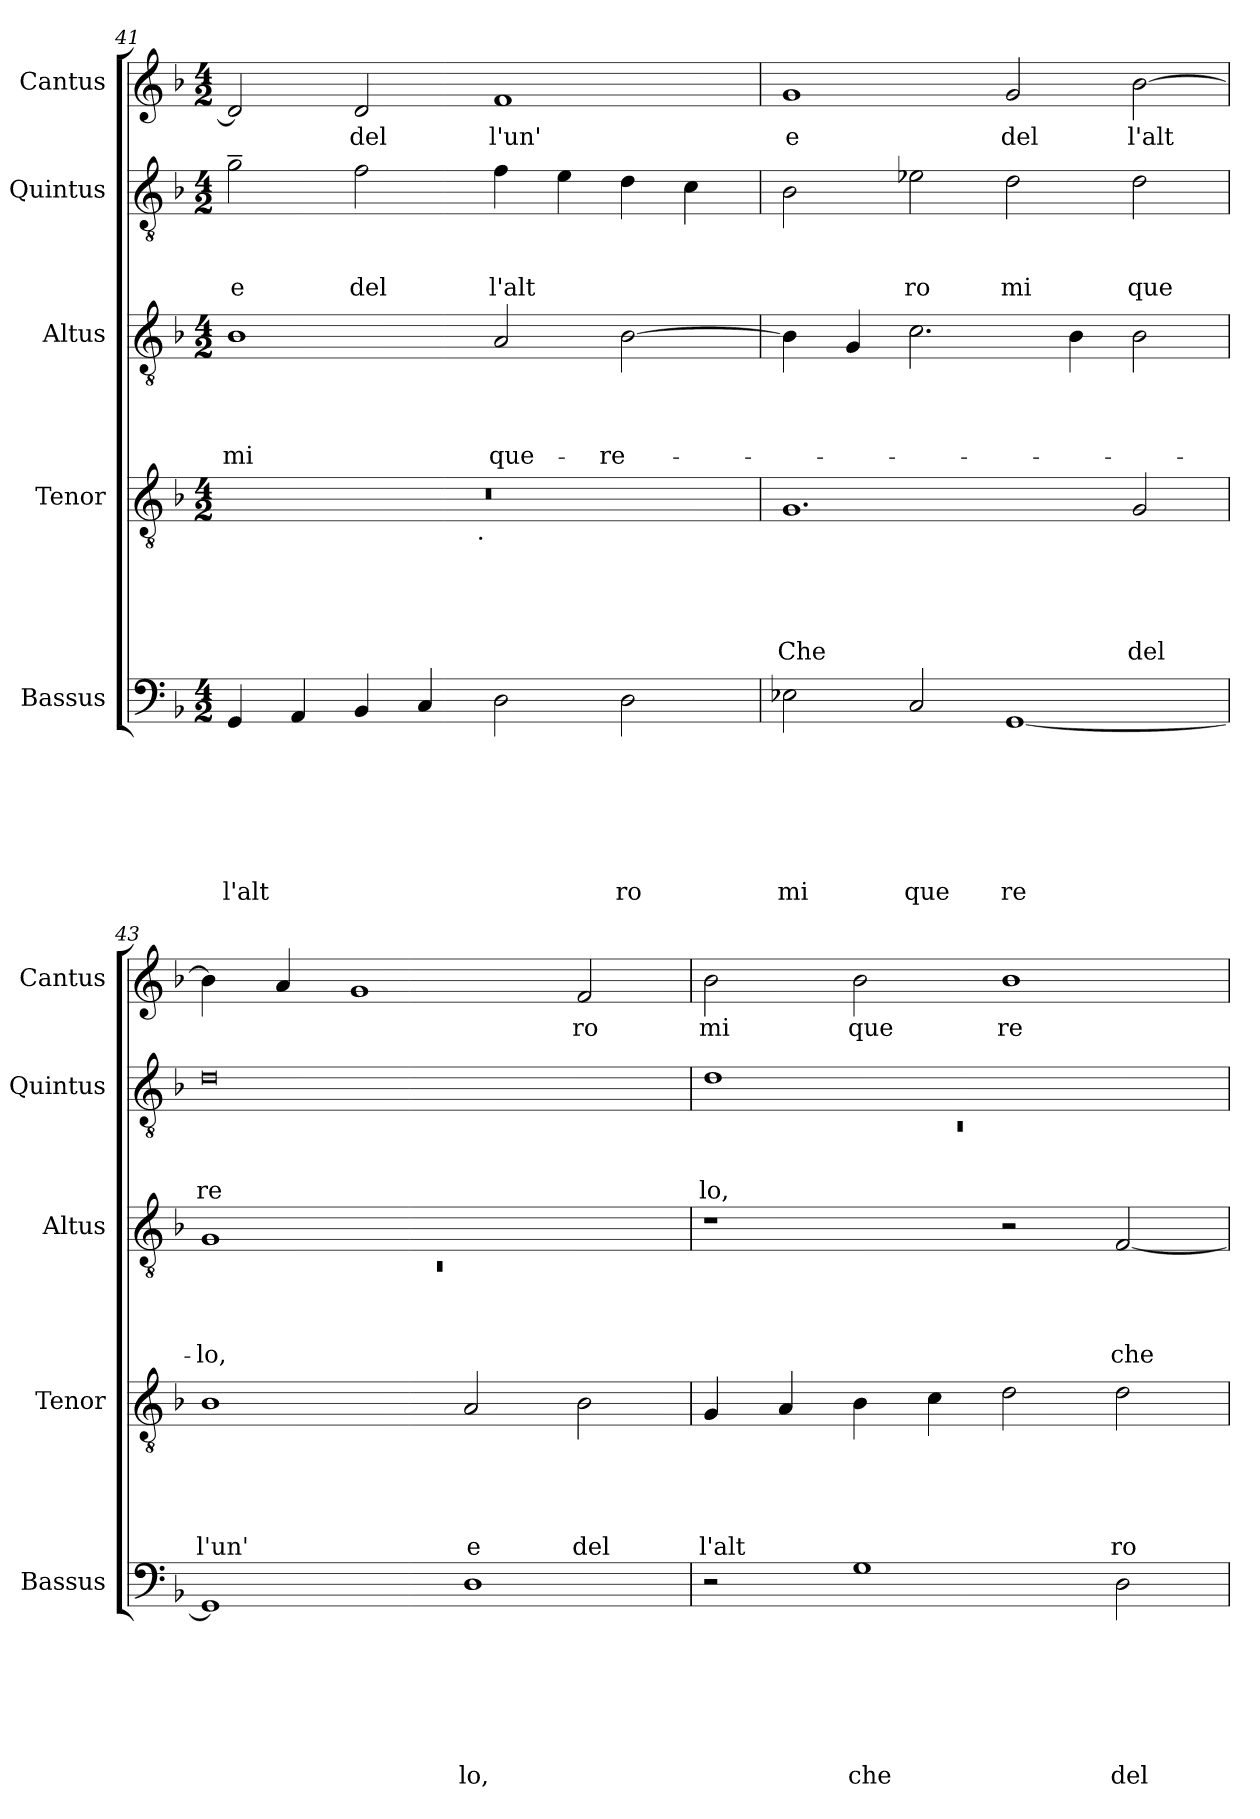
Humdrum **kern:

**kern	**text	**text	**text	**text	**text	**text	**text	**kern	**text	**text	**text	**text	**text	**kern	**text	**text	**text	**text	**kern	**text	**text	**text	**kern	**text
*part5	*part5	*part5	*part5	*part5	*part5	*part5	*part5	*part4	*part4	*part4	*part4	*part4	*part4	*part3	*part3	*part3	*part3	*part3	*part2	*part2	*part2	*part2	*part1	*part1
*staff5	*staff5	*staff5	*staff5	*staff5	*staff5	*staff5	*staff5	*staff4	*staff4	*staff4	*staff4	*staff4	*staff4	*staff3	*staff3	*staff3	*staff3	*staff3	*staff2	*staff2	*staff2	*staff2	*staff1	*staff1
*I"Bassus	*	*	*	*	*	*	*	*I"Tenor	*	*	*	*	*	*I"Altus	*	*	*	*	*I"Quintus	*	*	*	*I"Cantus	*
*I'Bassus	*	*	*	*	*	*	*	*I'Tenor	*	*	*	*	*	*I'Altus	*	*	*	*	*I'Quintus	*	*	*	*I'Cantus	*
!!LO:PB:g=z
*clefF4	*	*	*	*	*	*	*	*clefGv2	*	*	*	*	*	*clefGv2	*	*	*	*	*clefGv2	*	*	*	*clefG2	*
*k[b-]	*	*	*	*	*	*	*	*k[b-]	*	*	*	*	*	*k[b-]	*	*	*	*	*k[b-]	*	*	*	*k[b-]	*
*F:	*	*	*	*	*	*	*	*F:	*	*	*	*	*	*F:	*	*	*	*	*F:	*	*	*	*F:	*
*M4/2	*	*	*	*	*	*	*	*M4/2	*	*	*	*	*	*M4/2	*	*	*	*	*M4/2	*	*	*	*M4/2	*
=41	=41	=41	=41	=41	=41	=41	=41	=41	=41	=41	=41	=41	=41	=41	=41	=41	=41	=41	=41	=41	=41	=41	=41	=41
!	!	!	!	!	!	!	!LO:LY:b	!	!	!	!	!	!	!	!	!	!	!LO:LY:b	!	!	!	!LO:LY:b	!	!
*	*	*	*	*	*	*	*	*^	*	*	*	*	*	*	*	*	*	*	*	*	*	*	*	*
4GG/	.	.	.	.	.	.	-l'alt	0r	2ryy	.	.	.	.	.	1B-	.	.	.	mi	2g~>\	.	.	e	2d/]	.
4AA/	.	.	.	.	.	.	.	.	.	.	.	.	.	.	.	.	.	.	.	.	.	.	.	.	.
!	!	!	!	!	!	!	!	!	!	!	!	!	!	!	!	!	!	!	!	!	!	!	!LO:LY:b	!	!LO:LY:b
4BB-/	.	.	.	.	.	.	.	.	4...ryy	.	.	.	.	.	.	.	.	.	.	2f\	.	.	del	2d/	del
4C/	.	.	.	.	.	.	.	.	.	.	.	.	.	.	.	.	.	.	.	.	.	.	.	.	.
!	!	!	!	!	!	!	!	!	!LO:TX:b:t=.	!	!	!	!	!	!	!	!	!	!	!	!	!	!	!	!
.	.	.	.	.	.	.	.	.	1ryy	.	.	.	.	.	.	.	.	.	.	.	.	.	.	.	.
!	!	!	!	!	!	!	!	!	!	!	!	!	!	!	!	!	!	!	!LO:LY:b	!	!	!	!LO:LY:b	!	!LO:LY:b
2D\	.	.	.	.	.	.	.	.	.	.	.	.	.	.	2A/	.	.	.	que-	4f\	.	.	l'alt	1f	l'un'
.	.	.	.	.	.	.	.	.	.	.	.	.	.	.	.	.	.	.	.	4e\	.	.	.	.	.
!	!	!	!	!	!	!	!LO:LY:b	!	!	!	!	!	!	!	!	!	!	!	!LO:LY:b	!	!	!	!	!	!
2D\	.	.	.	.	.	.	ro	.	.	.	.	.	.	.	[>2B-\	.	.	.	-re-	4d\	.	.	.	.	.
.	.	.	.	.	.	.	.	.	.	.	.	.	.	.	.	.	.	.	.	4c\	.	.	.	.	.
.	.	.	.	.	.	.	.	.	32ryy	.	.	.	.	.	.	.	.	.	.	.	.	.	.	.	.
=42	=42	=42	=42	=42	=42	=42	=42	=42	=42	=42	=42	=42	=42	=42	=42	=42	=42	=42	=42	=42	=42	=42	=42	=42	=42
!	!	!	!	!	!	!	!LO:LY:b	!	!	!	!	!	!	!LO:LY:b	!	!	!	!	!	!	!	!	!	!	!LO:LY:b
*	*	*	*	*	*	*	*	*v	*v	*	*	*	*	*	*	*	*	*	*	*	*	*	*	*	*
2E-X\	.	.	.	.	.	.	mi	1.G	.	.	.	.	Che	4B-\]	.	.	.	.	2B-\	.	.	.	1g	e
.	.	.	.	.	.	.	.	.	.	.	.	.	.	4G/	.	.	.	.	.	.	.	.	.	.
!	!	!	!	!	!	!	!LO:LY:b	!	!	!	!	!	!	!	!	!	!	!	!	!	!	!LO:LY:b	!	!
2C/	.	.	.	.	.	.	que	.	.	.	.	.	.	2.c\	.	.	.	.	2e-\	.	.	ro	.	.
!	!	!	!	!	!	!	!LO:LY:b	!	!	!	!	!	!	!	!	!	!	!	!	!	!	!LO:LY:b	!	!LO:LY:b
[<1GG	.	.	.	.	.	.	re	.	.	.	.	.	.	.	.	.	.	.	2d\	.	.	mi	2g/	del
.	.	.	.	.	.	.	.	.	.	.	.	.	.	4B-\	.	.	.	.	.	.	.	.	.	.
!	!	!	!	!	!	!	!	!	!	!	!	!	!LO:LY:b	!	!	!	!	!	!	!	!	!LO:LY:b	!	!LO:LY:b
.	.	.	.	.	.	.	.	2G/	.	.	.	.	del	2B-\	.	.	.	.	2d\	.	.	que	[>2b-\	l'alt
=43	=43	=43	=43	=43	=43	=43	=43	=43	=43	=43	=43	=43	=43	=43	=43	=43	=43	=43	=43	=43	=43	=43	=43	=43
*	*	*	*	*	*	*	*	*	*	*	*	*	*	*^	*	*	*	*	*	*	*	*	*	*
!	!	!	!	!	!	!	!	!	!	!	!	!	!LO:LY:b	!	!LO:N:vis=1	!	!	!	!LO:LY:b	!	!	!	!LO:LY:b	!	!
1GG]	.	.	.	.	.	.	.	1B-	.	.	.	.	l'un'	1G	0rC	.	.	.	-lo,	0d	.	.	re	4b-\]	.
.	.	.	.	.	.	.	.	.	.	.	.	.	.	.	.	.	.	.	.	.	.	.	.	4a/	.
.	.	.	.	.	.	.	.	.	.	.	.	.	.	.	.	.	.	.	.	.	.	.	.	1g	.
!	!	!	!	!	!	!	!LO:LY:b	!	!	!	!	!	!LO:LY:b	!	!	!	!	!	!	!	!	!	!	!	!
1D	.	.	.	.	.	.	lo,	2A/	.	.	.	.	e	1ryy	.	.	.	.	.	.	.	.	.	.	.
!	!	!	!	!	!	!	!	!	!	!	!	!	!LO:LY:b	!	!	!	!	!	!	!	!	!	!	!	!LO:LY:b
.	.	.	.	.	.	.	.	2B-\	.	.	.	.	del	.	.	.	.	.	.	.	.	.	.	2f/	ro
*	*	*	*	*	*	*	*	*	*	*	*	*	*	*v	*v	*	*	*	*	*	*	*	*	*	*
=44	=44	=44	=44	=44	=44	=44	=44	=44	=44	=44	=44	=44	=44	=44	=44	=44	=44	=44	=44	=44	=44	=44	=44	=44
*	*	*	*	*	*	*	*	*	*	*	*	*	*	*	*	*	*	*	*^	*	*	*	*	*
!	!	!	!	!	!	!	!	!	!	!	!	!	!LO:LY:b	!	!	!	!	!	!	!LO:N:vis=1	!	!	!LO:LY:b	!	!LO:LY:b
2r	.	.	.	.	.	.	.	4G/	.	.	.	.	l'alt	1r	.	.	.	.	1d	0rC	.	.	lo,	2b-\	mi
.	.	.	.	.	.	.	.	4A/	.	.	.	.	.	.	.	.	.	.	.	.	.	.	.	.	.
!	!	!	!	!	!	!	!LO:LY:b	!	!	!	!	!	!	!	!	!	!	!	!	!	!	!	!	!	!LO:LY:b
1G	.	.	.	.	.	.	che	4B-\	.	.	.	.	.	.	.	.	.	.	.	.	.	.	.	2b-\	que
.	.	.	.	.	.	.	.	4c\	.	.	.	.	.	.	.	.	.	.	.	.	.	.	.	.	.
!	!	!	!	!	!	!	!	!	!	!	!	!	!	!	!	!	!	!	!	!	!	!	!	!	!LO:LY:b
.	.	.	.	.	.	.	.	2d\	.	.	.	.	.	2r	.	.	.	.	1ryy	.	.	.	.	1b-	re
!	!	!	!	!	!	!	!LO:LY:b	!	!	!	!	!	!LO:LY:b	!	!	!	!	!LO:LY:b	!	!	!	!	!	!	!
2D\	.	.	.	.	.	.	del	2d\	.	.	.	.	ro	[<2F/	.	.	.	che	.	.	.	.	.	.	.
*	*	*	*	*	*	*	*	*	*	*	*	*	*	*	*	*	*	*	*v	*v	*	*	*	*	*
=	=	=	=	=	=	=	=	=	=	=	=	=	=	=	=	=	=	=	=	=	=	=	=	=
*-	*-	*-	*-	*-	*-	*-	*-	*-	*-	*-	*-	*-	*-	*-	*-	*-	*-	*-	*-	*-	*-	*-	*-	*-
